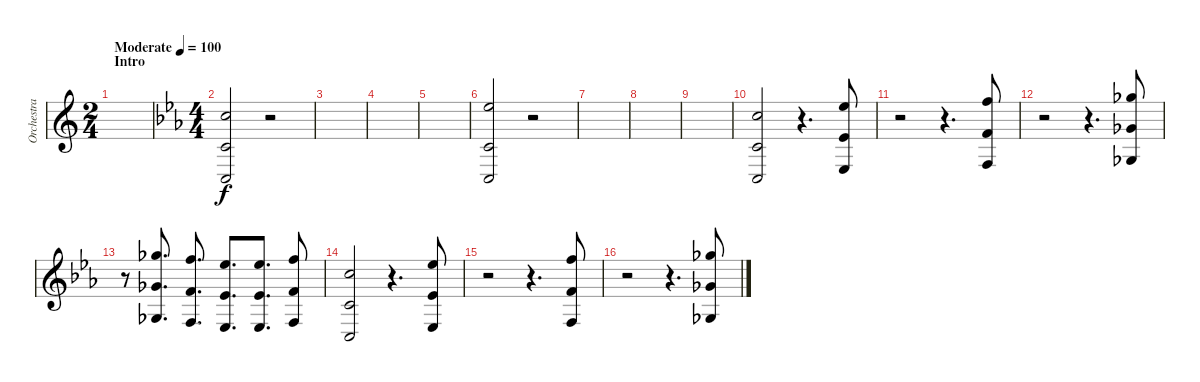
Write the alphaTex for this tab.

\track ("Orchestra hit" "Orchestra ") {instrument orchestrahit}
\staff {score}
\tuning (D4 A3 F3 C3 G2 C2) {hide}
\ts (2 4)
\section ("" "Intro")
\tempo (100 "Moderate")
\clef g2
\ks c
|
\ts (4 4)
\ks eb
(10.1 3.2 0.4).2 r.2 |
|
|
|
(13.1 3.2 5.5).2 r.2 |
|
|
|
(10.1 3.2 0.4).2 r.4{d} (1.1 18.2 3.4).8 |
r.2 r.4{d} (3.1 20.2 0.3).8 |
r.2 r.4{d} (16.1 13.3 6.4).8 |
r.8 (16.1 9.2 1.3).8{d} (15.1 8.2 0.3).8{d} (13.1 6.2 3.4).8{d} (13.1 6.2 3.4).8{d} (15.1 8.2 0.3).8 |
(10.1 3.2 0.4).2 r.4{d} (1.1 18.2 3.4).8 |
r.2 r.4{d} (3.1 20.2 0.3).8 |
r.2 r.4{d} (16.1 13.3 6.4).8
